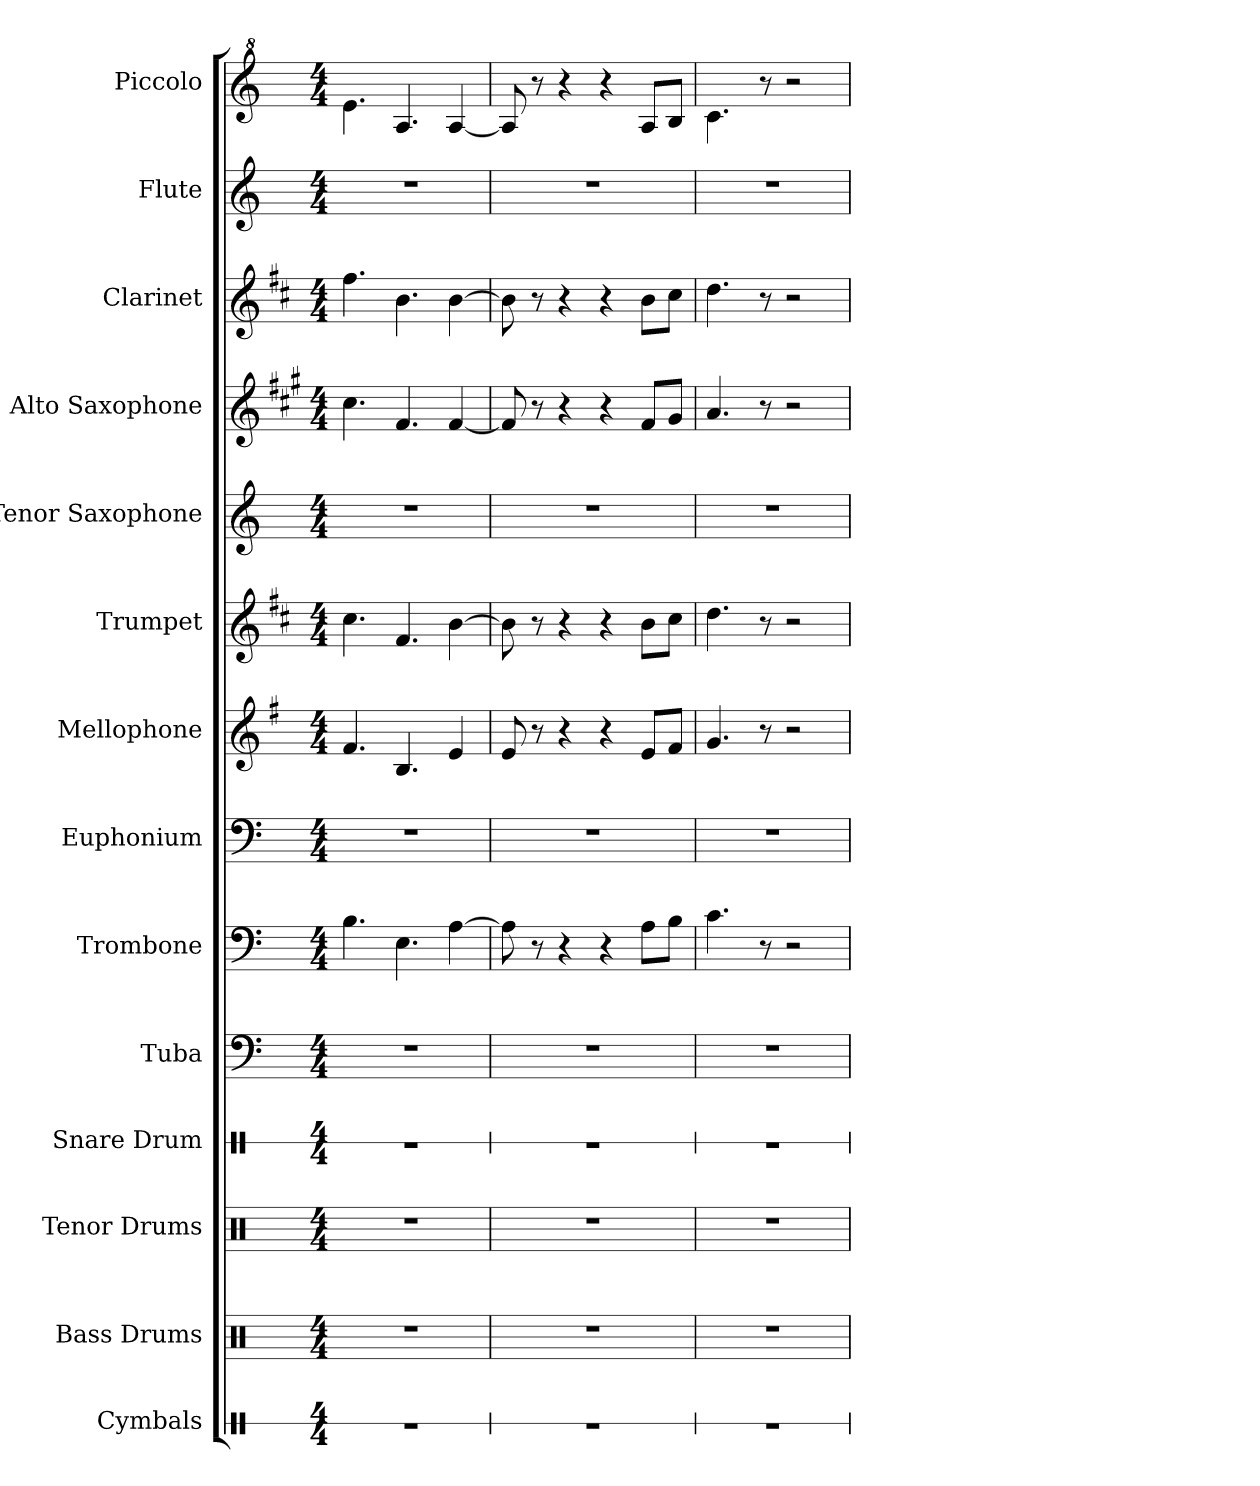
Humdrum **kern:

**kern	**kern	**kern	**kern	**kern	**kern	**kern	**kern	**kern	**kern	**kern	**kern	**kern	**kern
*part14	*part13	*part12	*part11	*part10	*part9	*part8	*part7	*part6	*part5	*part4	*part3	*part2	*part1
*staff14	*staff13	*staff12	*staff11	*staff10	*staff9	*staff8	*staff7	*staff6	*staff5	*staff4	*staff3	*staff2	*staff1
*I"Cymbals	*I"Bass Drums	*I"Tenor Drums	*I"Snare Drum	*I"Tuba	*I"Trombone	*I"Euphonium	*I"Mellophone	*I"Trumpet	*I"Tenor Saxophone	*I"Alto Saxophone	*I"Clarinet	*I"Flute	*I"Piccolo
*I'Cy	*I'BD	*I'TD	*I'SD	*I'Tba.	*I'Tbn.	*I'Euph.	*I'Mph.	*I'Tpt.	*I'T. Sax.	*I'A. Sax.	*I'Cl.	*I'Fl.	*I'Picc.
*stria1	*	*	*stria1	*	*	*	*	*	*	*	*	*	*
*clefX	*clefX	*clefX	*clefX	*clefF4	*clefF4	*clefF4	*clefG2	*clefG2	*clefG2	*clefG2	*clefG2	*clefG2	*clefG^2
*	*	*	*	*	*	*	*ITrd4c7	*ITrd1c2	*ITrd8c14	*ITrd5c9	*ITrd1c2	*	*ITrd-7c-12
*k[]	*k[]	*k[]	*k[]	*k[]	*k[]	*k[]	*k[]	*k[]	*k[]	*k[]	*k[]	*k[]	*k[]
*M4/4	*M4/4	*M4/4	*M4/4	*M4/4	*M4/4	*M4/4	*M4/4	*M4/4	*M4/4	*M4/4	*M4/4	*M4/4	*M4/4
*MM130	*MM130	*MM130	*MM130	*MM130	*MM130	*MM130	*MM130	*MM130	*MM130	*MM130	*MM130	*MM130	*MM130
=1	=1	=1	=1	=1	=1	=1	=1	=1	=1	=1	=1	=1	=1
1r	1r	1r	1r	1r	4.B\	1r	4.B/	4.b\	1r	4.e\	4.ee\	1r	4.eee\
.	.	.	.	.	4.E\	.	4.E/	4.e/	.	4.A/	4.a\	.	4.aa/
.	.	.	.	.	[4A\	.	4A/	[4a\	.	[4A/	[4a\	.	[4aa/
=2	=2	=2	=2	=2	=2	=2	=2	=2	=2	=2	=2	=2	=2
1r	1r	1r	1r	1r	8A\]	1r	8A/	8a\]	1r	8A/]	8a\]	1r	8aa/]
.	.	.	.	.	8r	.	8r	8r	.	8r	8r	.	8r
.	.	.	.	.	4r	.	4r	4r	.	4r	4r	.	4r
.	.	.	.	.	4r	.	4r	4r	.	4r	4r	.	4r
.	.	.	.	.	8A\L	.	8A/L	8a\L	.	8A/L	8a\L	.	8aa/L
.	.	.	.	.	8B\J	.	8B/J	8b\J	.	8B/J	8b\J	.	8bb/J
=3	=3	=3	=3	=3	=3	=3	=3	=3	=3	=3	=3	=3	=3
1r	1r	1r	1r	1r	4.c\	1r	4.c/	4.cc\	1r	4.c/	4.cc\	1r	4.ccc\
.	.	.	.	.	8r	.	8r	8r	.	8r	8r	.	8r
.	.	.	.	.	2r	.	2r	2r	.	2r	2r	.	2r
=	=	=	=	=	=	=	=	=	=	=	=	=	=
*-	*-	*-	*-	*-	*-	*-	*-	*-	*-	*-	*-	*-	*-
